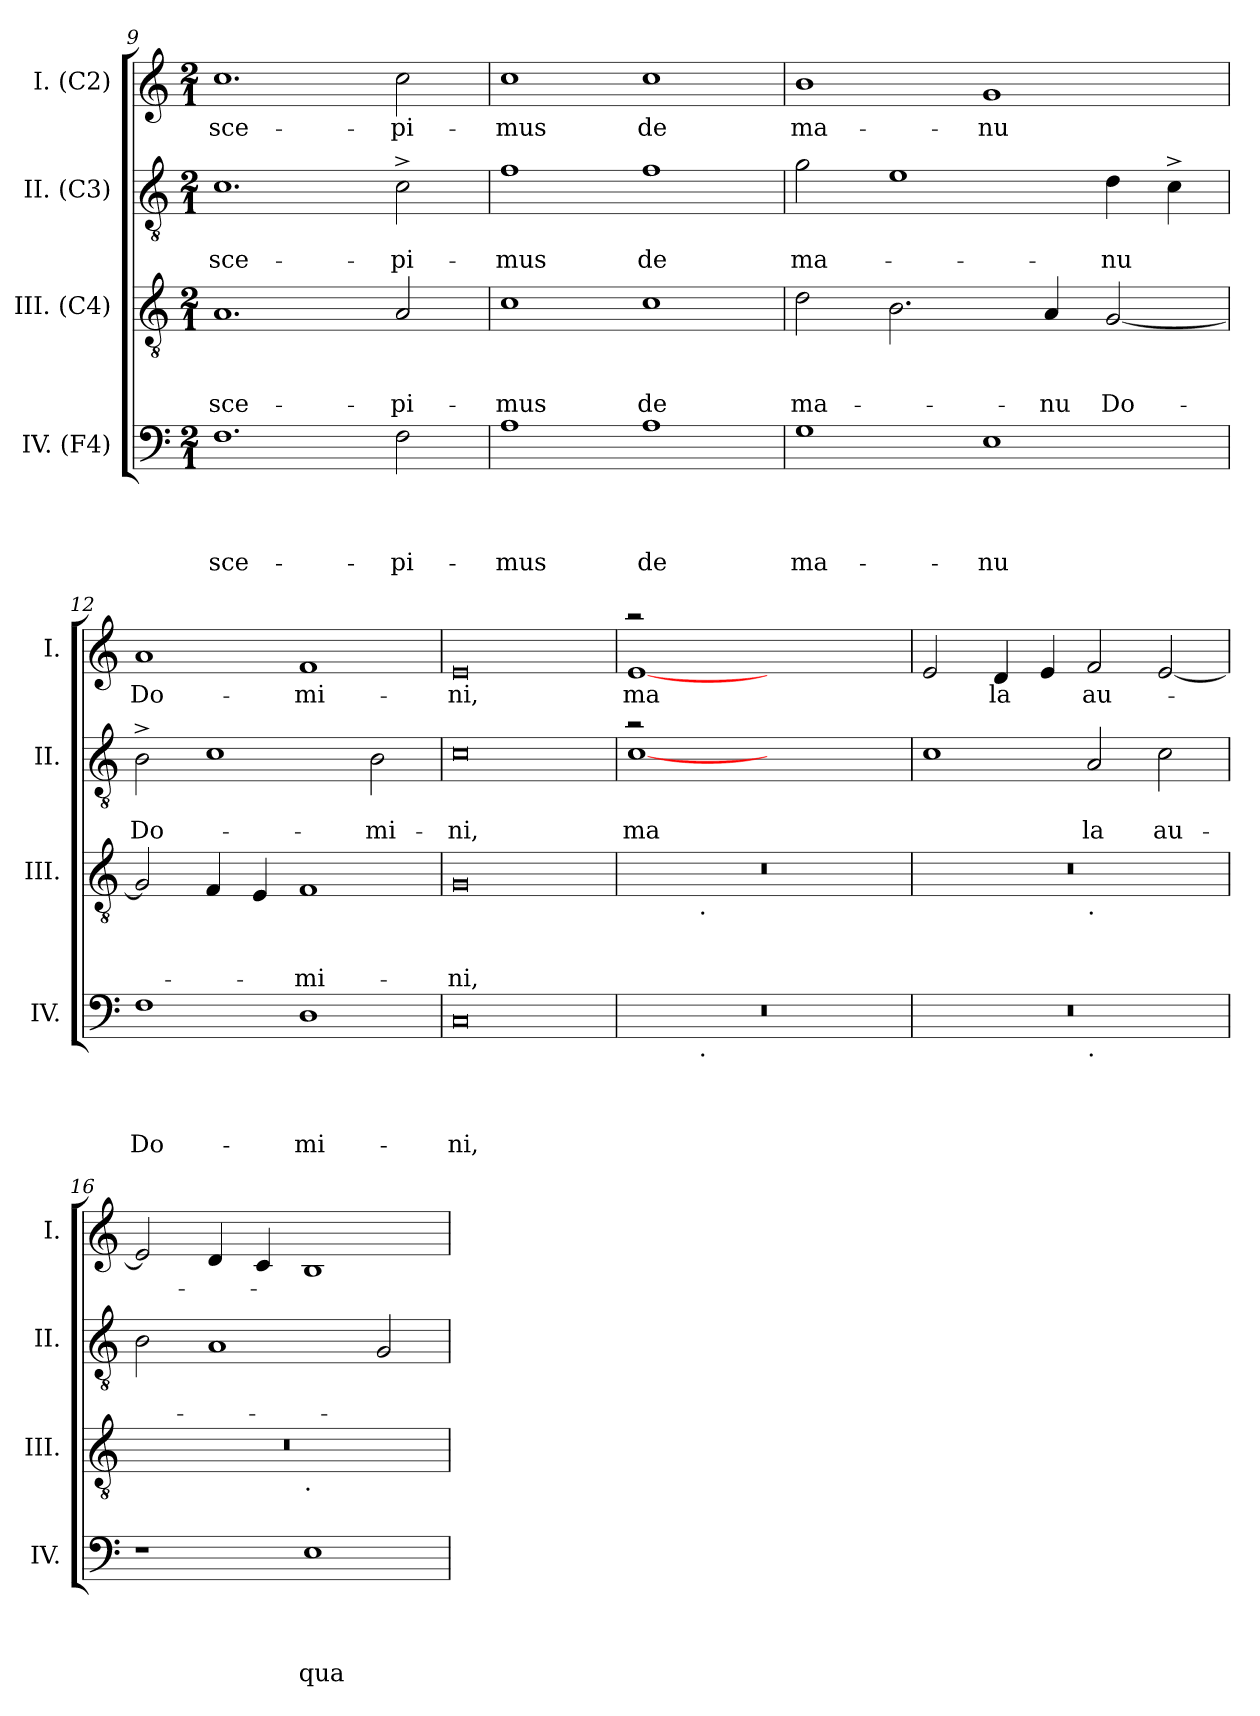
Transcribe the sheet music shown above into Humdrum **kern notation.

**kern	**text	**text	**text	**text	**kern	**text	**text	**text	**kern	**text	**text	**kern	**text
*part4	*part4	*part4	*part4	*part4	*part3	*part3	*part3	*part3	*part2	*part2	*part2	*part1	*part1
*staff4	*staff4	*staff4	*staff4	*staff4	*staff3	*staff3	*staff3	*staff3	*staff2	*staff2	*staff2	*staff1	*staff1
*I"IV. (F4)	*	*	*	*	*I"III. (C4)	*	*	*	*I"II. (C3)	*	*	*I"I. (C2)	*
*I'IV.	*	*	*	*	*I'III.	*	*	*	*I'II.	*	*	*I'I.	*
*clefF4	*	*	*	*	*clefGv2	*	*	*	*clefGv2	*	*	*clefG2	*
*k[]	*	*	*	*	*k[]	*	*	*	*k[]	*	*	*k[]	*
*C:	*	*	*	*	*C:	*	*	*	*C:	*	*	*C:	*
*M2/1	*	*	*	*	*M2/1	*	*	*	*M2/1	*	*	*M2/1	*
=9	=9	=9	=9	=9	=9	=9	=9	=9	=9	=9	=9	=9	=9
!	!	!	!	!LO:LY:b	!	!	!	!LO:LY:b	!	!	!LO:LY:b	!	!LO:LY:b
1.F	.	.	.	-sce-	1.A	.	.	-sce-	1.c	.	-sce-	1.cc	-sce-
!	!	!	!	!LO:LY:b	!	!	!	!LO:LY:b	!	!	!LO:LY:b	!	!LO:LY:b
2F\	.	.	.	-pi-	2A/	.	.	-pi-	2c^>\	.	-pi-	2cc\	-pi-
=10	=10	=10	=10	=10	=10	=10	=10	=10	=10	=10	=10	=10	=10
!	!	!	!	!LO:LY:b	!	!	!	!LO:LY:b	!	!	!LO:LY:b	!	!LO:LY:b
1A	.	.	.	-mus	1c	.	.	-mus	1f	.	-mus	1cc	-mus
!	!	!	!	!LO:LY:b	!	!	!	!LO:LY:b	!	!	!LO:LY:b	!	!LO:LY:b
1A	.	.	.	de	1c	.	.	de	1f	.	de	1cc	de
=11	=11	=11	=11	=11	=11	=11	=11	=11	=11	=11	=11	=11	=11
!	!	!	!	!LO:LY:b	!	!	!	!LO:LY:b	!	!	!LO:LY:b	!	!LO:LY:b
1G	.	.	.	ma-	2d\	.	.	ma-	2g\	.	ma-	1b	ma-
.	.	.	.	.	2.B\	.	.	.	1e	.	.	.	.
!	!	!	!	!LO:LY:b	!	!	!	!	!	!	!	!	!LO:LY:b
1E	.	.	.	-nu	.	.	.	.	.	.	.	1g	-nu
!	!	!	!	!	!	!	!	!LO:LY:b	!	!	!	!	!
.	.	.	.	.	4A/	.	.	-nu	.	.	.	.	.
!	!	!	!	!	!	!	!	!LO:LY:b	!	!	!LO:LY:b	!	!
.	.	.	.	.	[<2G/	.	.	Do-	4d\	.	-nu	.	.
.	.	.	.	.	.	.	.	.	4c^>\	.	.	.	.
!!LO:LB:g=z
=12	=12	=12	=12	=12	=12	=12	=12	=12	=12	=12	=12	=12	=12
!	!	!	!	!LO:LY:b	!	!	!	!	!	!	!LO:LY:b	!	!LO:LY:b
1F	.	.	.	Do-	2G/]	.	.	.	2B^>\	.	Do-	1a	Do-
.	.	.	.	.	4F/	.	.	.	1c	.	.	.	.
.	.	.	.	.	4E/	.	.	.	.	.	.	.	.
!	!	!	!	!LO:LY:b	!	!	!	!LO:LY:b	!	!	!	!	!LO:LY:b
1D	.	.	.	-mi-	1F	.	.	-mi-	.	.	.	1f	-mi-
!	!	!	!	!	!	!	!	!	!	!	!LO:LY:b	!	!
.	.	.	.	.	.	.	.	.	2B\	.	-mi-	.	.
=13	=13	=13	=13	=13	=13	=13	=13	=13	=13	=13	=13	=13	=13
!	!	!	!	!LO:LY:b	!	!	!	!LO:LY:b	!	!	!LO:LY:b	!	!LO:LY:b
0C	.	.	.	-ni,	0G	.	.	-ni,	0c	.	-ni,	0e	-ni,
=14	=14	=14	=14	=14	=14	=14	=14	=14	=14	=14	=14	=14	=14
!	!	!	!	!	!	!	!	!	!LO:N:vis=1	!	!LO:LY:b	!LO:N:vis=1	!LO:LY:b
*^	*	*	*	*	*^	*	*	*	*^	*	*	*^	*
0r	2ryy	.	.	.	.	0r	2ryy	.	.	.	2ra	[>1c	.	ma-	2raa	[<1e	ma-
!	!	!	!	!	!	!	!LO:TX:b:t=.	!	!	!	!	!	!	!	!	!	!
!	!LO:TX:b:t=.	!	!	!	!	!	!	!	!	!	!	!	!	!	!	!	!
.	1.ryy	.	.	.	.	.	1.ryy	.	.	.	1ryy	.	.	.	1ryy	.	.
.	.	.	.	.	.	.	.	.	.	.	.	1ryy	.	.	.	1ryy	.
.	.	.	.	.	.	.	.	.	.	.	2ryy	.	.	.	2ryy	.	.
*	*	*	*	*	*	*	*	*	*	*	*v	*v	*	*	*	*	*
*	*	*	*	*	*	*	*	*	*	*	*	*	*	*v	*v	*
=15	=15	=15	=15	=15	=15	=15	=15	=15	=15	=15	=15	=15	=15	=15	=15
0r	1ryy	.	.	.	.	0r	1ryy	.	.	.	1c	.	.	2e/	.
!	!	!	!	!	!	!	!	!	!	!	!	!	!	!	!LO:LY:b
.	.	.	.	.	.	.	.	.	.	.	.	.	.	4d/	-la
.	.	.	.	.	.	.	.	.	.	.	.	.	.	4e/	.
!	!	!	!	!	!	!	!LO:TX:b:t=.	!	!	!	!	!	!	!	!
!	!LO:TX:b:t=.	!	!	!	!	!	!	!	!	!	!	!	!	!	!
!	!	!	!	!	!	!	!	!	!	!	!	!	!LO:LY:b	!	!LO:LY:b
.	1ryy	.	.	.	.	.	1ryy	.	.	.	2A/	.	-la	2f/	au-
!	!	!	!	!	!	!	!	!	!	!	!	!	!LO:LY:b	!	!
.	.	.	.	.	.	.	.	.	.	.	2c\	.	au-	[<2e/	.
*v	*v	*	*	*	*	*	*	*	*	*	*	*	*	*	*
=16	=16	=16	=16	=16	=16	=16	=16	=16	=16	=16	=16	=16	=16	=16
1r	.	.	.	.	0r	1ryy	.	.	.	2B\	.	.	2e/]	.
.	.	.	.	.	.	.	.	.	.	1A	.	.	4d/	.
.	.	.	.	.	.	.	.	.	.	.	.	.	4c/	.
!	!	!	!	!	!	!LO:TX:b:t=.	!	!	!	!	!	!	!	!
!	!	!	!	!LO:LY:b	!	!	!	!	!	!	!	!	!	!
1E	.	.	.	qua-	.	1ryy	.	.	.	.	.	.	1B	.
.	.	.	.	.	.	.	.	.	.	2G/	.	.	.	.
*	*	*	*	*	*v	*v	*	*	*	*	*	*	*	*
=	=	=	=	=	=	=	=	=	=	=	=	=	=
*-	*-	*-	*-	*-	*-	*-	*-	*-	*-	*-	*-	*-	*-
